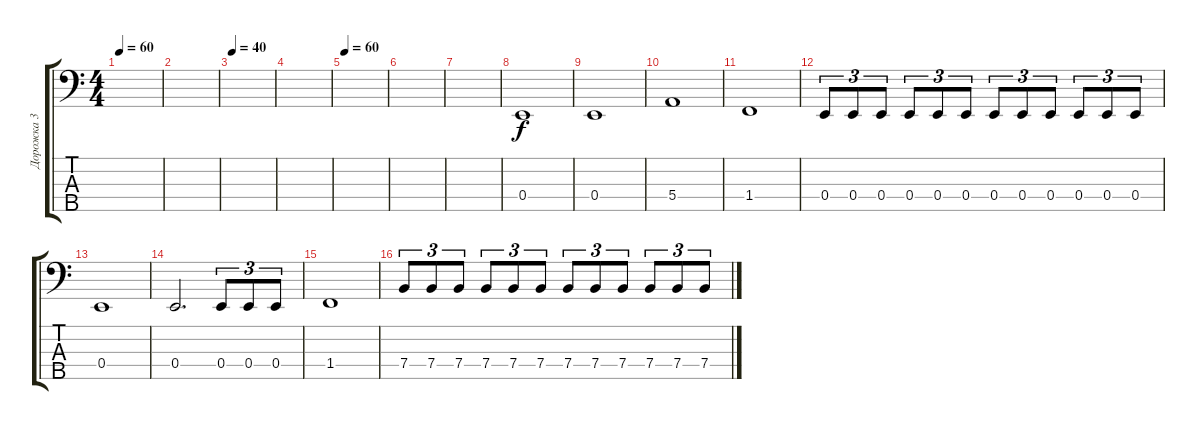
\track ("Дорожка 3" "Дорожка 3") {instrument electricbassfinger}
\staff {score tabs}
\tuning (G2 D2 A1 E1 B0) {hide}
\ts (4 4)
\tempo 60
\clef f4
\ks c
|
|
\tempo 40
|
|
\tempo 60
|
|
|
0.4.1{volume 16 instrument synthstrings1} |
0.4.1{instrument electricbassfinger} |
5.4.1 |
1.4.1 |
0.4.8{tu (3 2)} 0.4.8{tu (3 2)} 0.4.8{tu (3 2)} 0.4.8{tu (3 2)} 0.4.8{tu (3 2)} 0.4.8{tu (3 2)} 0.4.8{tu (3 2)} 0.4.8{tu (3 2)} 0.4.8{tu (3 2)} 0.4.8{tu (3 2)} 0.4.8{tu (3 2)} 0.4.8{tu (3 2)} |
0.4.1 |
0.4.2{d} 0.4.8{tu (3 2)} 0.4.8{tu (3 2)} 0.4.8{tu (3 2)} |
1.4.1 |
7.4.8{tu (3 2)} 7.4.8{tu (3 2)} 7.4.8{tu (3 2)} 7.4.8{tu (3 2)} 7.4.8{tu (3 2)} 7.4.8{tu (3 2)} 7.4.8{tu (3 2)} 7.4.8{tu (3 2)} 7.4.8{tu (3 2)} 7.4.8{tu (3 2)} 7.4.8{tu (3 2)} 7.4.8{tu (3 2)}
